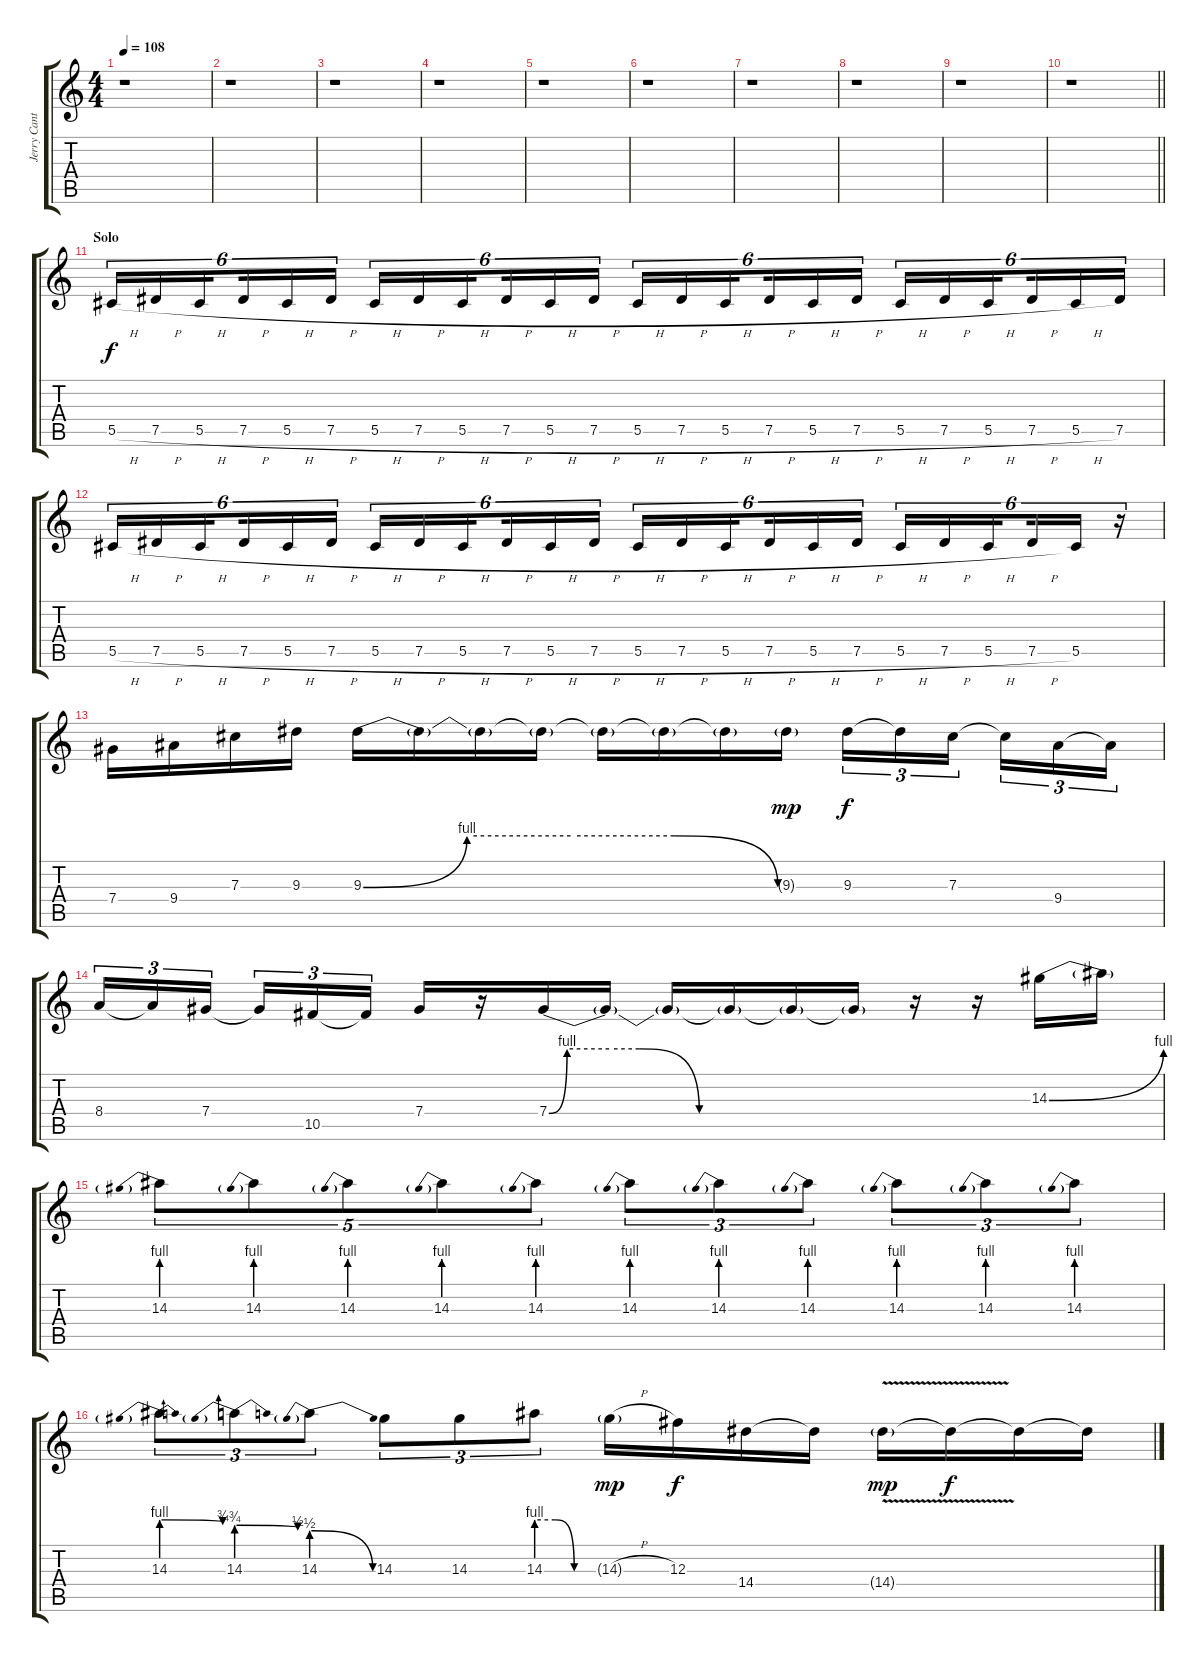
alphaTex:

\track ("Jerry Cantrell- Solo 1" "Jerry Cant") {instrument distortionguitar}
\staff {score tabs}
\tuning (Eb4 Bb3 Gb3 Db3 Ab2 Eb2) {hide}
\ts (4 4)
\tempo 108
\clef g2
\ks c
r.1{dy f} |
r.1 |
r.1 |
r.1 |
r.1 |
r.1 |
r.1 |
r.1 |
r.1 |
\barLineRight lightlight
r.1 |
\section ("" "Solo")
5.5{h}.16{tu (6 4)} 7.5{h}.16{tu (6 4)} 5.5{h}.16{tu (6 4) beam splitsecondary} 7.5{h}.16{tu (6 4)} 5.5{h}.16{tu (6 4)} 7.5{h}.16{tu (6 4)} 5.5{h}.16{tu (6 4)} 7.5{h}.16{tu (6 4)} 5.5{h}.16{tu (6 4) beam splitsecondary} 7.5{h}.16{tu (6 4)} 5.5{h}.16{tu (6 4)} 7.5{h}.16{tu (6 4)} 5.5{h}.16{tu (6 4)} 7.5{h}.16{tu (6 4)} 5.5{h}.16{tu (6 4) beam splitsecondary} 7.5{h}.16{tu (6 4)} 5.5{h}.16{tu (6 4)} 7.5{h}.16{tu (6 4)} 5.5{h}.16{tu (6 4)} 7.5{h}.16{tu (6 4)} 5.5{h}.16{tu (6 4) beam splitsecondary} 7.5{h}.16{tu (6 4)} 5.5{h}.16{tu (6 4)} 7.5.16{tu (6 4)} |
5.5{h}.16{tu (6 4)} 7.5{h}.16{tu (6 4)} 5.5{h}.16{tu (6 4) beam splitsecondary} 7.5{h}.16{tu (6 4)} 5.5{h}.16{tu (6 4)} 7.5{h}.16{tu (6 4)} 5.5{h}.16{tu (6 4)} 7.5{h}.16{tu (6 4)} 5.5{h}.16{tu (6 4) beam splitsecondary} 7.5{h}.16{tu (6 4)} 5.5{h}.16{tu (6 4)} 7.5{h}.16{tu (6 4)} 5.5{h}.16{tu (6 4)} 7.5{h}.16{tu (6 4)} 5.5{h}.16{tu (6 4) beam splitsecondary} 7.5{h}.16{tu (6 4)} 5.5{h}.16{tu (6 4)} 7.5{h}.16{tu (6 4)} 5.5{h}.16{tu (6 4)} 7.5{h}.16{tu (6 4)} 5.5{h}.16{tu (6 4) beam splitsecondary} 7.5{h}.16{tu (6 4)} 5.5.16{tu (6 4)} r.16{tu (6 4)} |
7.4.16 9.4.16 7.3.16 9.3.16 9.3{be (custom 0 0 15 4 30 4 45 4 60 0)}.16 9.3{t}.16 9.3{t}.16 9.3{t}.16 9.3{t}.16 9.3{t}.16 9.3{t}.16 9.3{g}.16{dy mp} 9.3.16{tu (3 2) dy f} 9.3{t}.16{tu (3 2)} 7.3.16{tu (3 2) beam splitsecondary} 7.3{t}.16{tu (3 2)} 9.4.16{tu (3 2)} 9.4{t}.16{tu (3 2)} |
8.4.16{tu (3 2)} 8.4{t}.16{tu (3 2)} 7.4.16{tu (3 2) beam splitsecondary} 7.4{t}.16{tu (3 2)} 10.5.16{tu (3 2)} 10.5{t}.16{tu (3 2)} 7.4.16 r.16 7.4{be (custom 0 0 3 4 10 4 15 4 25 0 45 0 60 0)}.16 7.4{t}.16 7.4{t}.16 7.4{t}.16 7.4{t}.16 7.4{t}.16 r.16 r.16 14.3{be (bend 0 0 60 4)}.16 14.3{t}.16 |
14.3{be (prebend 0 4 60 4)}.8{tu (5 4)} 14.3{be (prebend 0 4 60 4)}.8{tu (5 4)} 14.3{be (prebend 0 4 60 4)}.8{tu (5 4)} 14.3{be (prebend 0 4 60 4)}.8{tu (5 4)} 14.3{be (prebend 0 4 60 4)}.8{tu (5 4)} 14.3{be (prebend 0 4 60 4)}.8{tu (3 2)} 14.3{be (prebend 0 4 60 4)}.8{tu (3 2)} 14.3{be (prebend 0 4 60 4)}.8{tu (3 2)} 14.3{be (prebend 0 4 60 4)}.8{tu (3 2)} 14.3{be (prebend 0 4 60 4)}.8{tu (3 2)} 14.3{be (prebend 0 4 60 4)}.8{tu (3 2)} |
14.3{be (prebendrelease 0 4 60 3)}.8{tu (3 2)} 14.3{be (prebendrelease 0 3 60 2)}.8{tu (3 2)} 14.3{be (prebendrelease 0 2 60 0)}.8{tu (3 2)} 14.3.8{tu (3 2)} 14.3.8{tu (3 2)} 14.3{be (custom 0 4 20 4 40 0 60 0)}.8{tu (3 2)} 14.3{h g}.16{dy mp} 12.3.16{dy f} 14.4.16 14.4{t}.16 14.4{v g}.16{dy mp} 14.4{t}.16{dy f} 14.4{t}.16 14.4{t}.16
